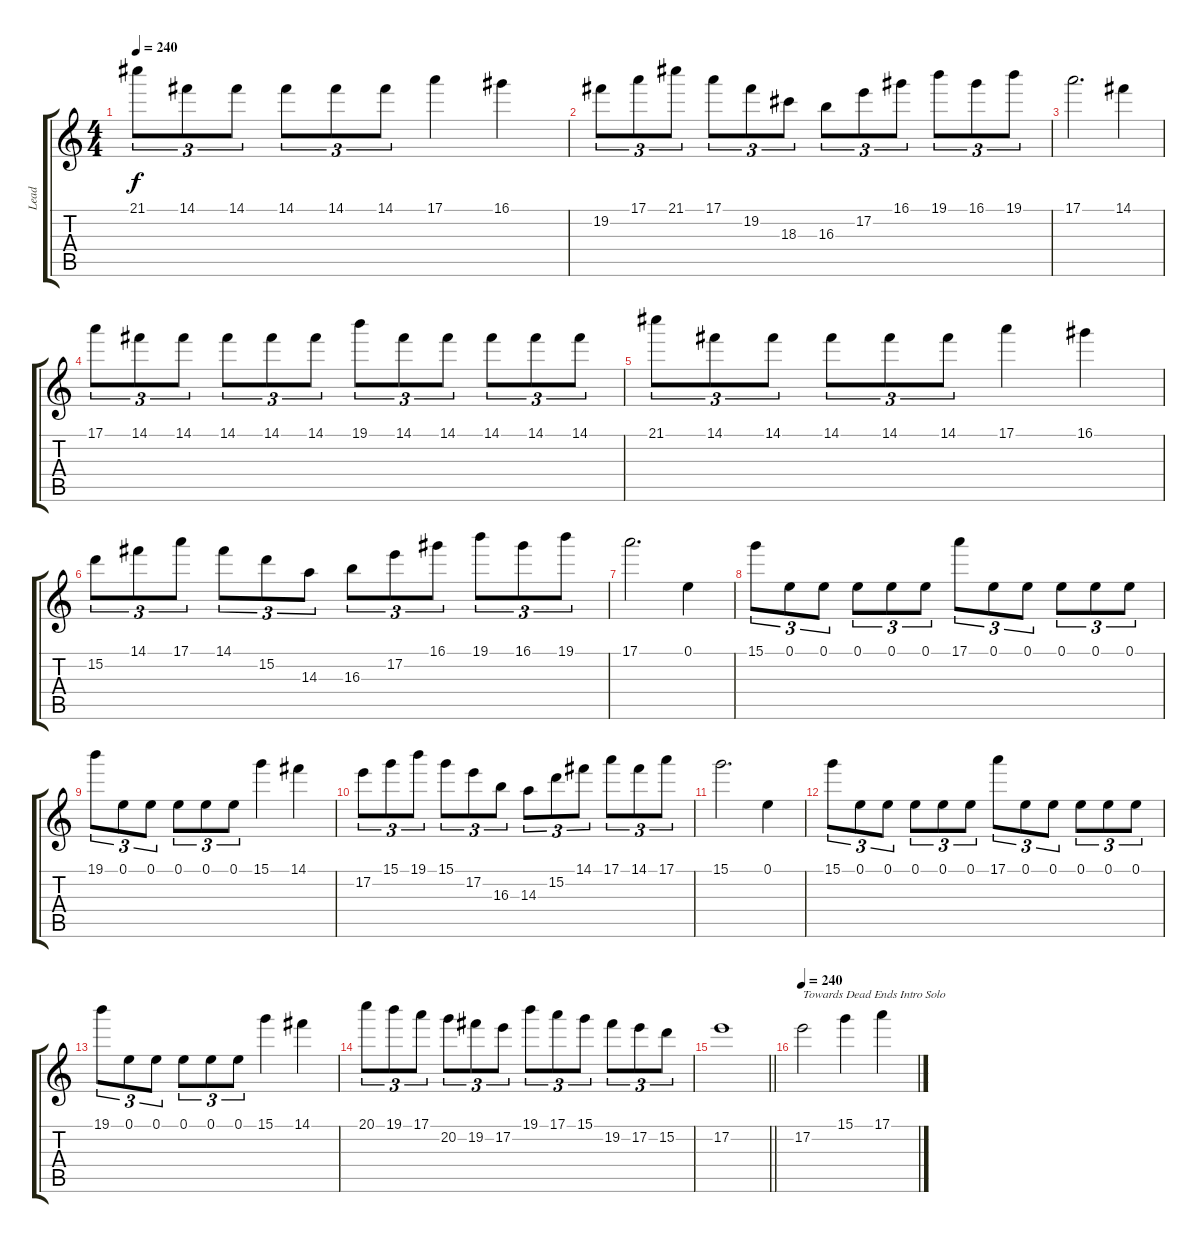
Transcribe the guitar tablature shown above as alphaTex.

\track ("Lead" "Lead") {instrument distortionguitar}
\staff {score tabs}
\tuning (E4 B3 G3 D3 A2 E2) {hide}
\ts (4 4)
\tempo 240
\clef g2
\ks c
21.1.8{tu (3 2) dy f} 14.1.8{tu (3 2)} 14.1.8{tu (3 2)} 14.1.8{tu (3 2)} 14.1.8{tu (3 2)} 14.1.8{tu (3 2)} 17.1.4 16.1.4 |
19.2.8{tu (3 2)} 17.1.8{tu (3 2)} 21.1.8{tu (3 2)} 17.1.8{tu (3 2)} 19.2.8{tu (3 2)} 18.3.8{tu (3 2)} 16.3.8{tu (3 2)} 17.2.8{tu (3 2)} 16.1.8{tu (3 2)} 19.1.8{tu (3 2)} 16.1.8{tu (3 2)} 19.1.8{tu (3 2)} |
17.1.2{d} 14.1.4 |
17.1.8{tu (3 2)} 14.1.8{tu (3 2)} 14.1.8{tu (3 2)} 14.1.8{tu (3 2)} 14.1.8{tu (3 2)} 14.1.8{tu (3 2)} 19.1.8{tu (3 2)} 14.1.8{tu (3 2)} 14.1.8{tu (3 2)} 14.1.8{tu (3 2)} 14.1.8{tu (3 2)} 14.1.8{tu (3 2)} |
21.1.8{tu (3 2)} 14.1.8{tu (3 2)} 14.1.8{tu (3 2)} 14.1.8{tu (3 2)} 14.1.8{tu (3 2)} 14.1.8{tu (3 2)} 17.1.4 16.1.4 |
15.2.8{tu (3 2)} 14.1.8{tu (3 2)} 17.1.8{tu (3 2)} 14.1.8{tu (3 2)} 15.2.8{tu (3 2)} 14.3.8{tu (3 2)} 16.3.8{tu (3 2)} 17.2.8{tu (3 2)} 16.1.8{tu (3 2)} 19.1.8{tu (3 2)} 16.1.8{tu (3 2)} 19.1.8{tu (3 2)} |
17.1.2{d} 0.1.4 |
15.1.8{tu (3 2)} 0.1.8{tu (3 2)} 0.1.8{tu (3 2)} 0.1.8{tu (3 2)} 0.1.8{tu (3 2)} 0.1.8{tu (3 2)} 17.1.8{tu (3 2)} 0.1.8{tu (3 2)} 0.1.8{tu (3 2)} 0.1.8{tu (3 2)} 0.1.8{tu (3 2)} 0.1.8{tu (3 2)} |
19.1.8{tu (3 2)} 0.1.8{tu (3 2)} 0.1.8{tu (3 2)} 0.1.8{tu (3 2)} 0.1.8{tu (3 2)} 0.1.8{tu (3 2)} 15.1.4 14.1.4 |
17.2.8{tu (3 2)} 15.1.8{tu (3 2)} 19.1.8{tu (3 2)} 15.1.8{tu (3 2)} 17.2.8{tu (3 2)} 16.3.8{tu (3 2)} 14.3.8{tu (3 2)} 15.2.8{tu (3 2)} 14.1.8{tu (3 2)} 17.1.8{tu (3 2)} 14.1.8{tu (3 2)} 17.1.8{tu (3 2)} |
15.1.2{d} 0.1.4 |
15.1.8{tu (3 2)} 0.1.8{tu (3 2)} 0.1.8{tu (3 2)} 0.1.8{tu (3 2)} 0.1.8{tu (3 2)} 0.1.8{tu (3 2)} 17.1.8{tu (3 2)} 0.1.8{tu (3 2)} 0.1.8{tu (3 2)} 0.1.8{tu (3 2)} 0.1.8{tu (3 2)} 0.1.8{tu (3 2)} |
19.1.8{tu (3 2)} 0.1.8{tu (3 2)} 0.1.8{tu (3 2)} 0.1.8{tu (3 2)} 0.1.8{tu (3 2)} 0.1.8{tu (3 2)} 15.1.4 14.1.4 |
20.1.8{tu (3 2)} 19.1.8{tu (3 2)} 17.1.8{tu (3 2)} 20.2.8{tu (3 2)} 19.2.8{tu (3 2)} 17.2.8{tu (3 2)} 19.1.8{tu (3 2)} 17.1.8{tu (3 2)} 15.1.8{tu (3 2)} 19.2.8{tu (3 2)} 17.2.8{tu (3 2)} 15.2.8{tu (3 2)} |
\barLineRight lightlight
17.2.1 |
\tempo 240
17.2.2{txt "Towards Dead Ends Intro Solo "} 15.1.4 17.1.4
